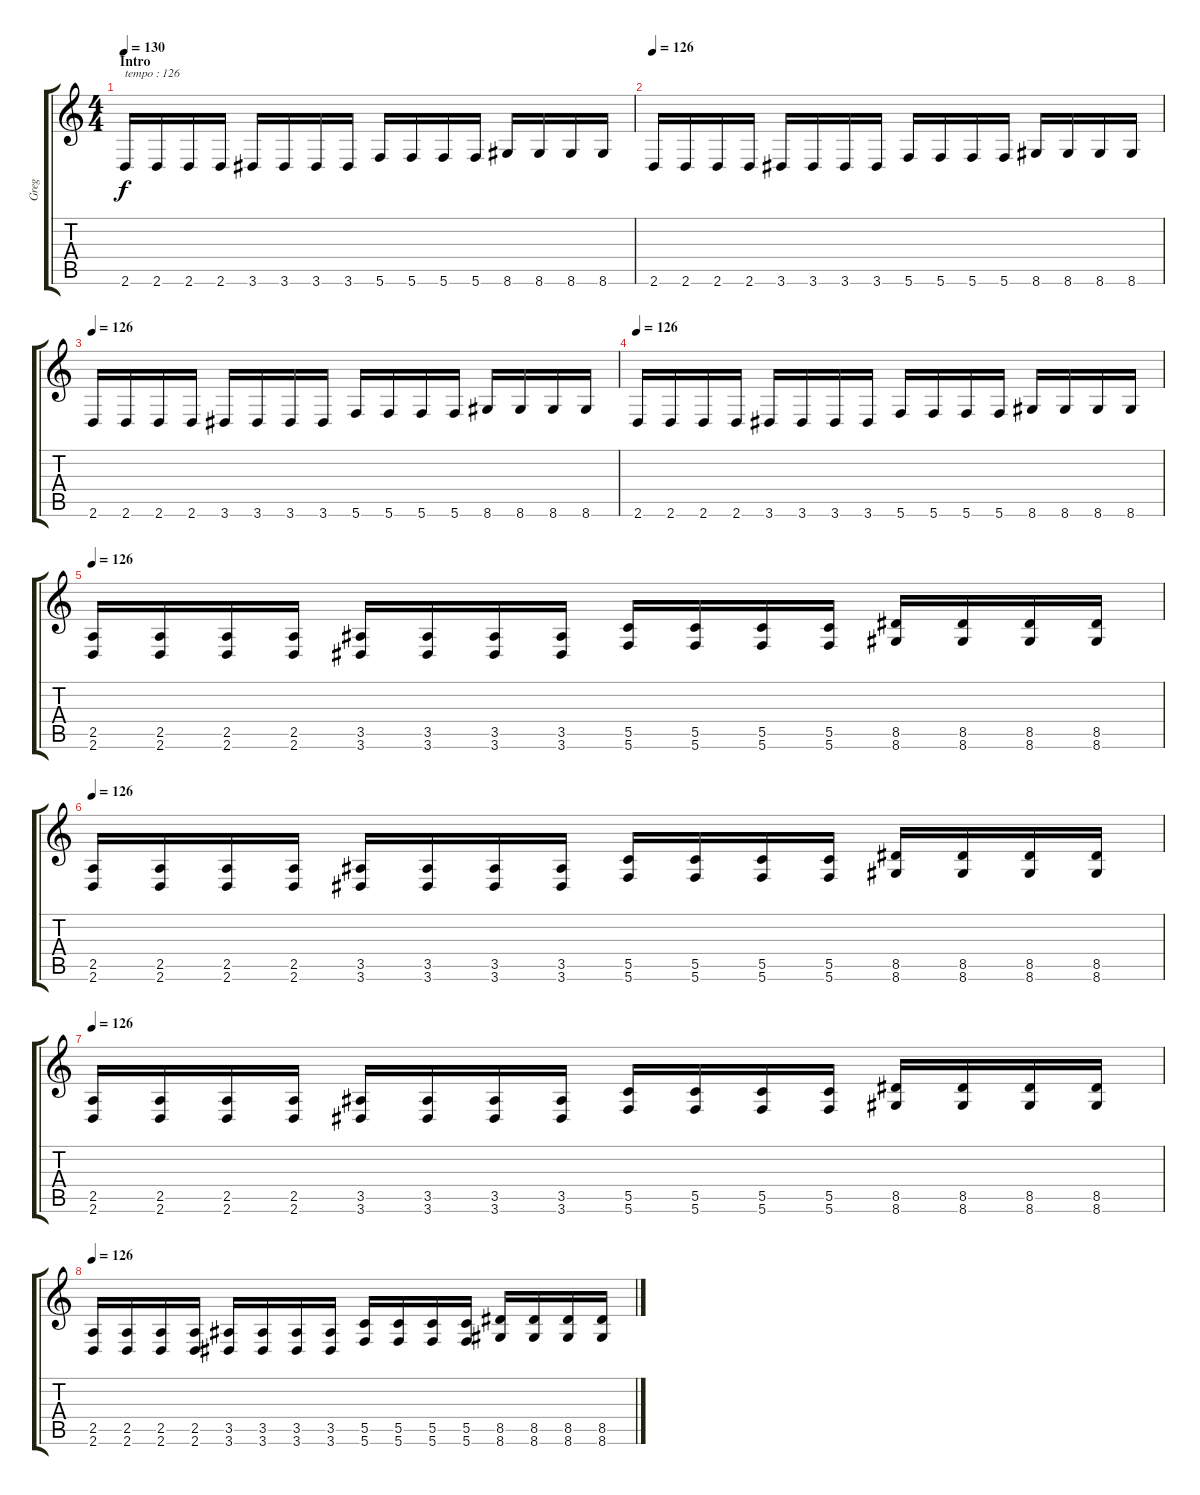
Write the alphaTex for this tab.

\track ("Greg" "Greg") {instrument distortionguitar}
\staff {score tabs}
\tuning (D4 A3 F3 C3 G2 C2) {hide}
\ts (4 4)
\section ("" "Intro")
\tempo 130
\tempo 126
\tempo 130
\clef g2
\ks c
2.6.16{txt "tempo : 126" dy f instrument distortionguitar} 2.6.16 2.6.16 2.6.16 3.6.16 3.6.16 3.6.16 3.6.16 5.6.16 5.6.16 5.6.16 5.6.16 8.6.16 8.6.16 8.6.16 8.6.16 |
\tempo 126
2.6.16 2.6.16 2.6.16 2.6.16 3.6.16 3.6.16 3.6.16 3.6.16 5.6.16 5.6.16 5.6.16 5.6.16 8.6.16 8.6.16 8.6.16 8.6.16 |
\tempo 126
2.6.16 2.6.16 2.6.16 2.6.16 3.6.16 3.6.16 3.6.16 3.6.16 5.6.16 5.6.16 5.6.16 5.6.16 8.6.16 8.6.16 8.6.16 8.6.16 |
\tempo 126
2.6.16 2.6.16 2.6.16 2.6.16 3.6.16 3.6.16 3.6.16 3.6.16 5.6.16 5.6.16 5.6.16 5.6.16 8.6.16 8.6.16 8.6.16 8.6.16 |
\tempo 126
(2.5 2.6).16 (2.5 2.6).16 (2.5 2.6).16 (2.5 2.6).16 (3.5 3.6).16 (3.5 3.6).16 (3.5 3.6).16 (3.5 3.6).16 (5.5 5.6).16 (5.5 5.6).16 (5.5 5.6).16 (5.5 5.6).16 (8.5 8.6).16 (8.5 8.6).16 (8.5 8.6).16 (8.5 8.6).16 |
\tempo 126
(2.5 2.6).16 (2.5 2.6).16 (2.5 2.6).16 (2.5 2.6).16 (3.5 3.6).16 (3.5 3.6).16 (3.5 3.6).16 (3.5 3.6).16 (5.5 5.6).16 (5.5 5.6).16 (5.5 5.6).16 (5.5 5.6).16 (8.5 8.6).16 (8.5 8.6).16 (8.5 8.6).16 (8.5 8.6).16 |
\tempo 126
(2.5 2.6).16 (2.5 2.6).16 (2.5 2.6).16 (2.5 2.6).16 (3.5 3.6).16 (3.5 3.6).16 (3.5 3.6).16 (3.5 3.6).16 (5.5 5.6).16 (5.5 5.6).16 (5.5 5.6).16 (5.5 5.6).16 (8.5 8.6).16 (8.5 8.6).16 (8.5 8.6).16 (8.5 8.6).16 |
\tempo 126
(2.5 2.6).16 (2.5 2.6).16 (2.5 2.6).16 (2.5 2.6).16 (3.5 3.6).16 (3.5 3.6).16 (3.5 3.6).16 (3.5 3.6).16 (5.5 5.6).16 (5.5 5.6).16 (5.5 5.6).16 (5.5 5.6).16 (8.5 8.6).16 (8.5 8.6).16 (8.5 8.6).16 (8.5 8.6).16
